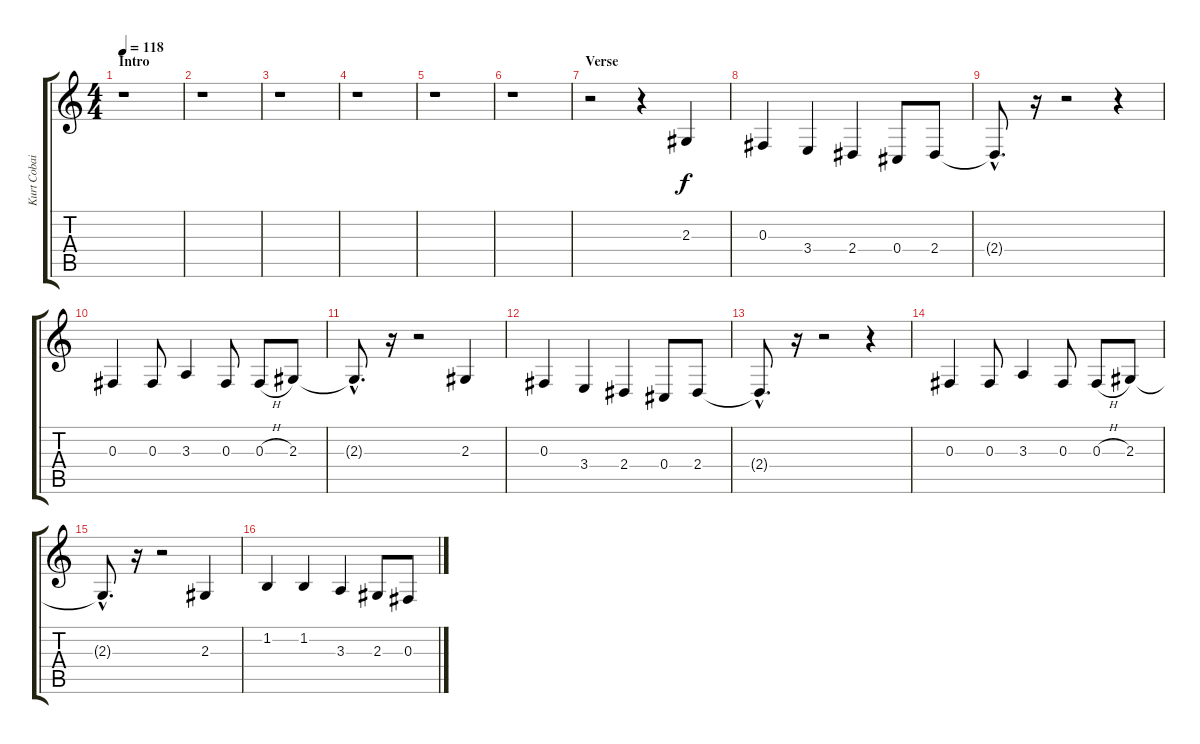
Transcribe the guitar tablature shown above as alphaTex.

\track ("Kurt Cobain - Vocals" "Kurt Cobai") {instrument tenorsax}
\staff {score tabs}
\tuning (Eb4 Bb3 Gb3 Db3 Ab2 Eb2) {hide}
\ts (4 4)
\section ("" "Intro")
\tempo 118
\clef g2
\ks c
r.1{dy f instrument tenorsax} |
r.1 |
r.1 |
r.1 |
r.1 |
r.1 |
\section ("" "Verse")
r.2 r.4 2.3.4 |
0.3.4 3.4.4 2.4.4 0.4.8 2.4.8 |
2.4{hac t}.8{d} r.16 r.2 r.4 |
0.3.4 0.3.8 3.3.4 0.3.8 0.3{h}.8 2.3.8 |
2.3{hac t}.8{d} r.16 r.2 2.3.4 |
0.3.4 3.4.4 2.4.4 0.4.8 2.4.8 |
2.4{hac t}.8{d} r.16 r.2 r.4 |
0.3.4 0.3.8 3.3.4 0.3.8 0.3{h}.8 2.3.8 |
2.3{hac t}.8{d} r.16 r.2 2.3.4 |
1.2.4 1.2.4 3.3.4 2.3.8 0.3.8
